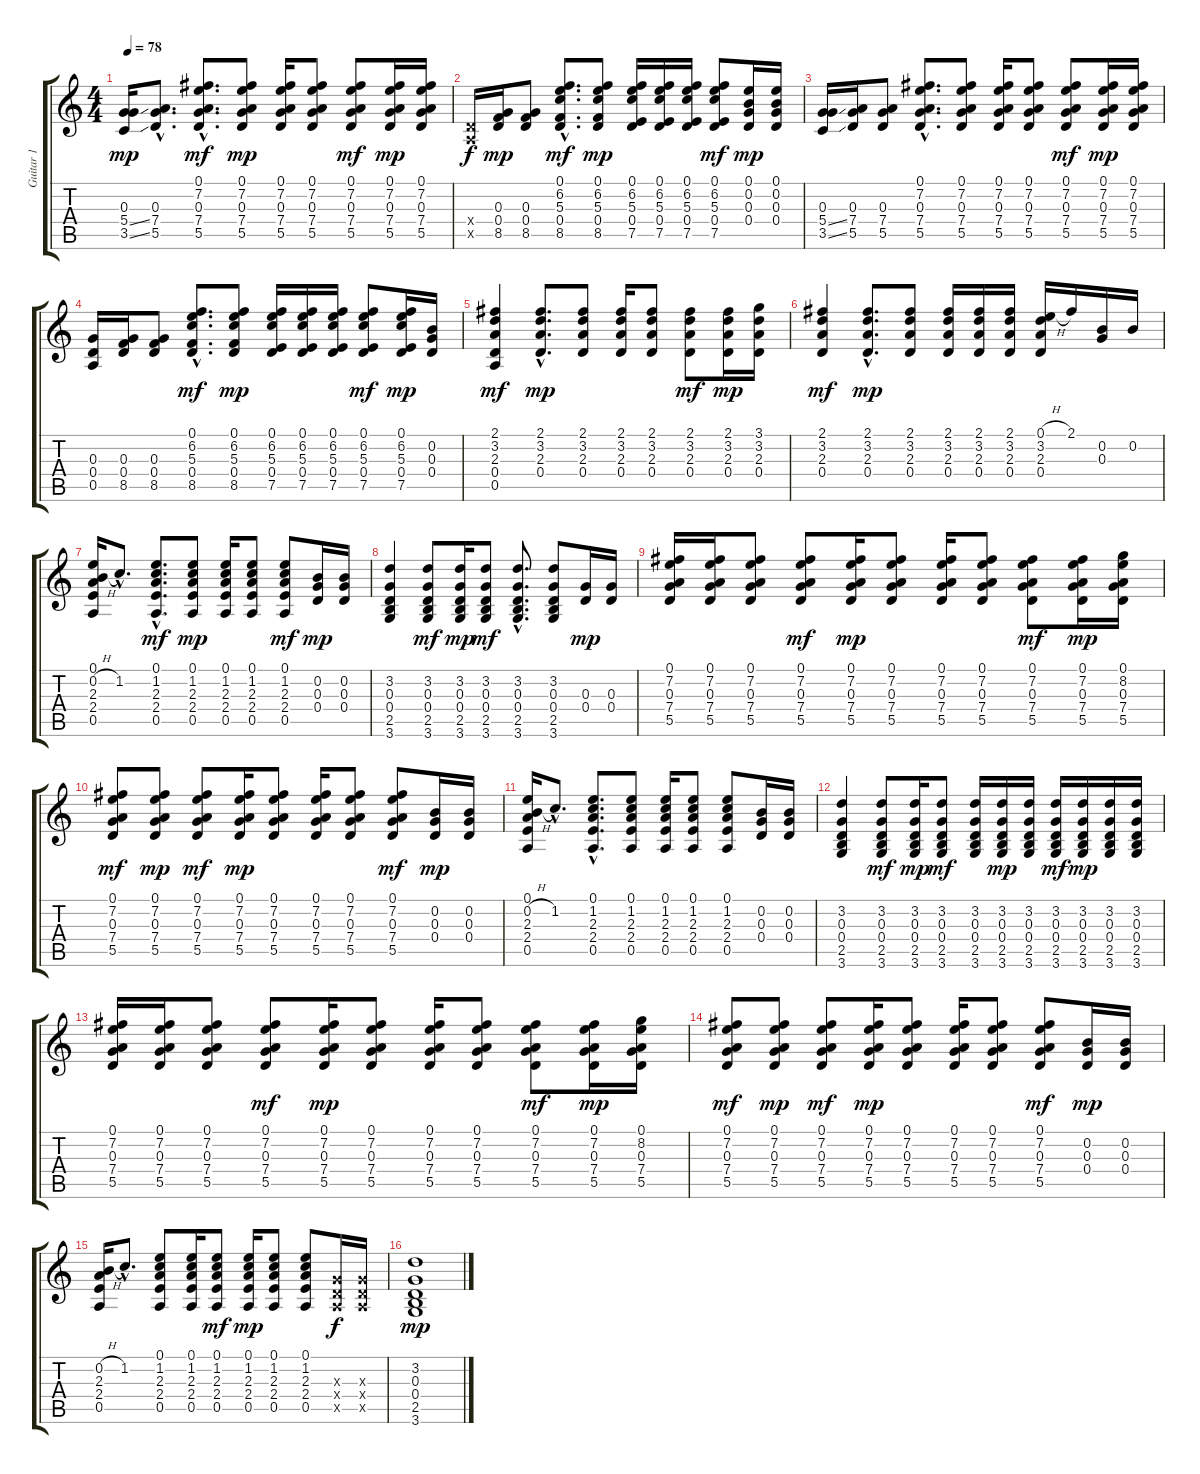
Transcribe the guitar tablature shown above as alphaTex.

\track ("Guitar 1" "Guitar 1") {instrument acousticguitarsteel}
\staff {score tabs}
\tuning (E4 B3 G3 D3 A2 E2) {hide}
\ts (4 4)
\tempo 78
\clef g2
\ks c
(0.3 5.4{ss} 3.5{ss}).16{dy mp} (0.3{hac} 7.4{hac} 5.5{hac}).8{d} (0.1{hac} 7.2{hac} 0.3{hac} 7.4{hac} 5.5{hac}).8{d dy mf} (0.1 7.2 0.3 7.4 5.5).8{dy mp} (0.1 7.2 0.3 7.4 5.5).16 (0.1 7.2 0.3 7.4 5.5).8 (0.1 7.2 0.3 7.4 5.5).8{dy mf} (0.1 7.2 0.3 7.4 5.5).16{dy mp} (0.1 7.2 0.3 7.4 5.5).16 |
(0.4{x} 0.5{x}).16{dy f} (0.3 0.4 8.5).16{dy mp} (0.3 0.4 8.5).8 (0.1{hac} 6.2{hac} 5.3{hac} 0.4{hac} 8.5{hac}).8{d dy mf} (0.1 6.2 5.3 0.4 8.5).8{dy mp} (0.1 6.2 5.3 0.4 7.5).16 (0.1 6.2 5.3 0.4 7.5).16 (0.1 6.2 5.3 0.4 7.5).16 (0.1 6.2 5.3 0.4 7.5).8{dy mf} (0.1 0.2 0.3 0.4).16{dy mp} (0.1 0.2 0.3 0.4).16 |
(0.3 5.4{ss} 3.5{ss}).16 (0.3 7.4 5.5).16 (0.3 7.4 5.5).8 (0.1{hac} 7.2{hac} 0.3{hac} 7.4{hac} 5.5{hac}).8{d} (0.1 7.2 0.3 7.4 5.5).8 (0.1 7.2 0.3 7.4 5.5).16 (0.1 7.2 0.3 7.4 5.5).8 (0.1 7.2 0.3 7.4 5.5).8{dy mf} (0.1 7.2 0.3 7.4 5.5).16{dy mp} (0.1 7.2 0.3 7.4 5.5).16 |
(0.3 0.4 0.5).16 (0.3 0.4 8.5).16 (0.3 0.4 8.5).8 (0.1{hac} 6.2{hac} 5.3{hac} 0.4{hac} 8.5{hac}).8{d dy mf} (0.1 6.2 5.3 0.4 8.5).8{dy mp} (0.1 6.2 5.3 0.4 7.5).16 (0.1 6.2 5.3 0.4 7.5).16 (0.1 6.2 5.3 0.4 7.5).16 (0.1 6.2 5.3 0.4 7.5).8{dy mf} (0.1 6.2 5.3 0.4 7.5).16{dy mp} (0.2 0.3 0.4).16 |
(2.1 3.2 2.3 0.4 0.5).4{dy mf} (2.1{hac} 3.2{hac} 2.3{hac} 0.4{hac}).8{d dy mp} (2.1 3.2 2.3 0.4).8 (2.1 3.2 2.3 0.4).16 (2.1 3.2 2.3 0.4).8 (2.1 3.2 2.3 0.4).8{dy mf} (2.1 3.2 2.3 0.4).16{dy mp} (3.1 3.2 2.3 0.4).16 |
(2.1 3.2 2.3 0.4).4{dy mf} (2.1{hac} 3.2{hac} 2.3{hac} 0.4{hac}).8{d dy mp} (2.1 3.2 2.3 0.4).8 (2.1 3.2 2.3 0.4).16 (2.1 3.2 2.3 0.4).16 (2.1 3.2 2.3 0.4).16 (0.1{h} 3.2 2.3 0.4).16 2.1.16 (0.2 0.3).16 0.2.16 |
(0.1 0.2{h} 2.3 2.4 0.5).16 1.2{hac}.8{d} (0.1{hac} 1.2{hac} 2.3{hac} 2.4{hac} 0.5{hac}).8{d dy mf} (0.1 1.2 2.3 2.4 0.5).8{dy mp} (0.1 1.2 2.3 2.4 0.5).16 (0.1 1.2 2.3 2.4 0.5).8 (0.1 1.2 2.3 2.4 0.5).8{dy mf} (0.2 0.3 0.4).16{dy mp} (0.2 0.3 0.4).16 |
(3.2 0.3 0.4 2.5 3.6).4 (3.2 0.3 0.4 2.5 3.6).8{dy mf} (3.2 0.3 0.4 2.5 3.6).16{dy mp} (3.2 0.3 0.4 2.5 3.6).8{dy mf} (3.2{hac} 0.3{hac} 0.4{hac} 2.5{hac} 3.6{hac}).8{d} (3.2 0.3 0.4 2.5 3.6).8 (0.3 0.4).16{dy mp} (0.3 0.4).16 |
(0.1 7.2 0.3 7.4 5.5).16 (0.1 7.2 0.3 7.4 5.5).16 (0.1 7.2 0.3 7.4 5.5).8 (0.1 7.2 0.3 7.4 5.5).8{dy mf} (0.1 7.2 0.3 7.4 5.5).16{dy mp} (0.1 7.2 0.3 7.4 5.5).8 (0.1 7.2 0.3 7.4 5.5).16 (0.1 7.2 0.3 7.4 5.5).8 (0.1 7.2 0.3 7.4 5.5).8{dy mf} (0.1 7.2 0.3 7.4 5.5).16{dy mp} (0.1 8.2 0.3 7.4 5.5).16 |
(0.1 7.2 0.3 7.4 5.5).8{dy mf} (0.1 7.2 0.3 7.4 5.5).8{dy mp} (0.1 7.2 0.3 7.4 5.5).8{dy mf} (0.1 7.2 0.3 7.4 5.5).16{dy mp} (0.1 7.2 0.3 7.4 5.5).8 (0.1 7.2 0.3 7.4 5.5).16 (0.1 7.2 0.3 7.4 5.5).8 (0.1 7.2 0.3 7.4 5.5).8{dy mf} (0.2 0.3 0.4).16{dy mp} (0.2 0.3 0.4).16 |
(0.1 0.2{h} 2.3 2.4 0.5).16 1.2{hac}.8{d} (0.1{hac} 1.2{hac} 2.3{hac} 2.4{hac} 0.5{hac}).8{d} (0.1 1.2 2.3 2.4 0.5).8 (0.1 1.2 2.3 2.4 0.5).16 (0.1 1.2 2.3 2.4 0.5).8 (0.1 1.2 2.3 2.4 0.5).8 (0.2 0.3 0.4).16 (0.2 0.3 0.4).16 |
(3.2 0.3 0.4 2.5 3.6).4 (3.2 0.3 0.4 2.5 3.6).8{dy mf} (3.2 0.3 0.4 2.5 3.6).16{dy mp} (3.2 0.3 0.4 2.5 3.6).8{dy mf} (3.2 0.3 0.4 2.5 3.6).16 (3.2 0.3 0.4 2.5 3.6).16{dy mp} (3.2 0.3 0.4 2.5 3.6).16 (3.2 0.3 0.4 2.5 3.6).16{dy mf} (3.2 0.3 0.4 2.5 3.6).16{dy mp} (3.2 0.3 0.4 2.5 3.6).16 (3.2 0.3 0.4 2.5 3.6).16 |
(0.1 7.2 0.3 7.4 5.5).16 (0.1 7.2 0.3 7.4 5.5).16 (0.1 7.2 0.3 7.4 5.5).8 (0.1 7.2 0.3 7.4 5.5).8{dy mf} (0.1 7.2 0.3 7.4 5.5).16{dy mp} (0.1 7.2 0.3 7.4 5.5).8 (0.1 7.2 0.3 7.4 5.5).16 (0.1 7.2 0.3 7.4 5.5).8 (0.1 7.2 0.3 7.4 5.5).8{dy mf} (0.1 7.2 0.3 7.4 5.5).16{dy mp} (0.1 8.2 0.3 7.4 5.5).16 |
(0.1 7.2 0.3 7.4 5.5).8{dy mf} (0.1 7.2 0.3 7.4 5.5).8{dy mp} (0.1 7.2 0.3 7.4 5.5).8{dy mf} (0.1 7.2 0.3 7.4 5.5).16{dy mp} (0.1 7.2 0.3 7.4 5.5).8 (0.1 7.2 0.3 7.4 5.5).16 (0.1 7.2 0.3 7.4 5.5).8 (0.1 7.2 0.3 7.4 5.5).8{dy mf} (0.2 0.3 0.4).16{dy mp} (0.2 0.3 0.4).16 |
(0.2{h} 2.3 2.4 0.5).16 1.2{hac}.8{d} (0.1 1.2 2.3 2.4 0.5).8 (0.1 1.2 2.3 2.4 0.5).16 (0.1 1.2 2.3 2.4 0.5).8{dy mf} (0.1 1.2 2.3 2.4 0.5).16{dy mp} (0.1 1.2 2.3 2.4 0.5).8 (0.1 1.2 2.3 2.4 0.5).8 (0.3{x} 0.4{x} 0.5{x}).16{dy f} (0.3{x} 0.4{x} 0.5{x}).16 |
(3.2 0.3 0.4 2.5 3.6).1{dy mp}
